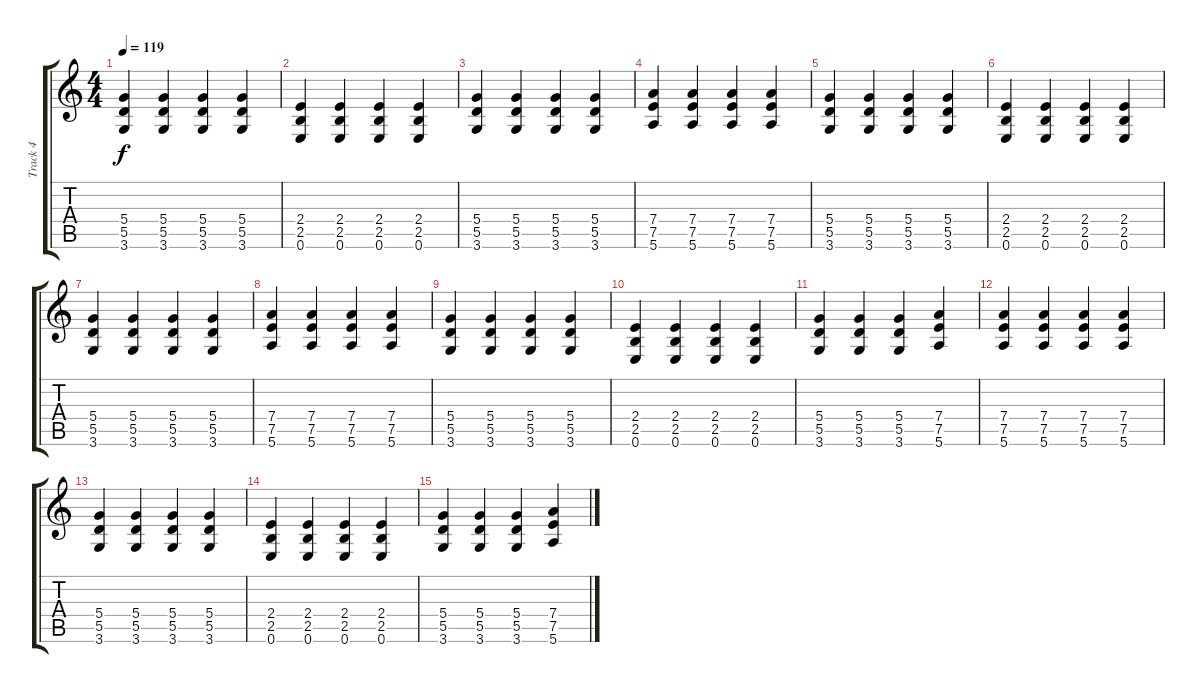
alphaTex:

\track ("Track 4" "Track 4") {instrument overdrivenguitar}
\staff {score tabs}
\tuning (E4 B3 G3 D3 A2 E2) {hide}
\ts (4 4)
\tempo 119
\clef g2
\ks c
(5.4 5.5 3.6).4{dy f} (5.4 5.5 3.6).4 (5.4 5.5 3.6).4 (5.4 5.5 3.6).4 |
(2.4 2.5 0.6).4 (2.4 2.5 0.6).4 (2.4 2.5 0.6).4 (2.4 2.5 0.6).4 |
(5.4 5.5 3.6).4 (5.4 5.5 3.6).4 (5.4 5.5 3.6).4 (5.4 5.5 3.6).4 |
(7.4 7.5 5.6).4 (7.4 7.5 5.6).4 (7.4 7.5 5.6).4 (7.4 7.5 5.6).4 |
(5.4 5.5 3.6).4 (5.4 5.5 3.6).4 (5.4 5.5 3.6).4 (5.4 5.5 3.6).4 |
(2.4 2.5 0.6).4 (2.4 2.5 0.6).4 (2.4 2.5 0.6).4 (2.4 2.5 0.6).4 |
(5.4 5.5 3.6).4 (5.4 5.5 3.6).4 (5.4 5.5 3.6).4 (5.4 5.5 3.6).4 |
(7.4 7.5 5.6).4 (7.4 7.5 5.6).4 (7.4 7.5 5.6).4 (7.4 7.5 5.6).4 |
(5.4 5.5 3.6).4 (5.4 5.5 3.6).4 (5.4 5.5 3.6).4 (5.4 5.5 3.6).4 |
(2.4 2.5 0.6).4 (2.4 2.5 0.6).4 (2.4 2.5 0.6).4 (2.4 2.5 0.6).4 |
(5.4 5.5 3.6).4 (5.4 5.5 3.6).4 (5.4 5.5 3.6).4 (7.4 7.5 5.6).4 |
(7.4 7.5 5.6).4 (7.4 7.5 5.6).4 (7.4 7.5 5.6).4 (7.4 7.5 5.6).4 |
(5.4 5.5 3.6).4 (5.4 5.5 3.6).4 (5.4 5.5 3.6).4 (5.4 5.5 3.6).4 |
(2.4 2.5 0.6).4 (2.4 2.5 0.6).4 (2.4 2.5 0.6).4 (2.4 2.5 0.6).4 |
(5.4 5.5 3.6).4 (5.4 5.5 3.6).4 (5.4 5.5 3.6).4 (7.4 7.5 5.6).4
